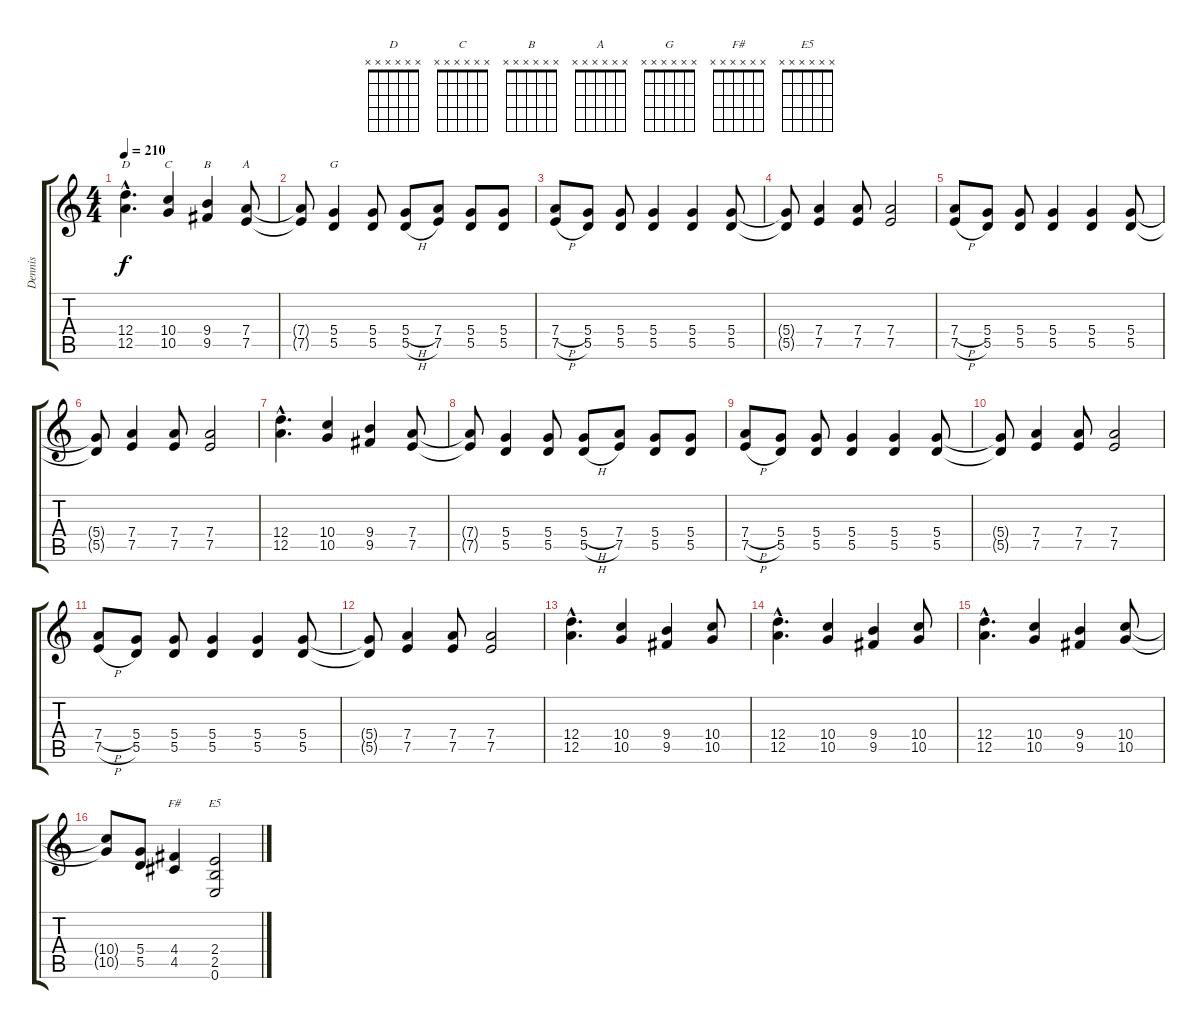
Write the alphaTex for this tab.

\track ("Dennis" "Dennis") {instrument distortionguitar}
\staff {score tabs}
\tuning (E4 B3 G3 D3 A2 E2) {hide}
\chord ("D" x x x x x x) {firstfret 0}
\chord ("C" x x x x x x) {firstfret 0}
\chord ("B" x x x x x x) {firstfret 0}
\chord ("A" x x x x x x) {firstfret 0}
\chord ("G" x x x x x x) {firstfret 0}
\chord ("F#" x x x x x x) {firstfret 0}
\chord ("E5" x x x x x x) {firstfret 0}
\ts (4 4)
\tempo 210
\clef g2
\ks c
(12.4{hac} 12.5{hac}).4{d ch "D" dy f instrument distortionguitar} (10.4 10.5).4{ch "C"} (9.4 9.5).4{ch "B"} (7.4 7.5).8{ch "A"} |
(7.4{t} 7.5{t}).8 (5.4 5.5).4{ch "G"} (5.4 5.5).8 (5.4{h} 5.5{h}).8 (7.4 7.5).8 (5.4 5.5).8 (5.4 5.5).8 |
(7.4{h} 7.5{h}).8 (5.4 5.5).8 (5.4 5.5).8 (5.4 5.5).4 (5.4 5.5).4 (5.4 5.5).8 |
(5.4{t} 5.5{t}).8 (7.4 7.5).4 (7.4 7.5).8 (7.4 7.5).2 |
(7.4{h} 7.5{h}).8 (5.4 5.5).8 (5.4 5.5).8 (5.4 5.5).4 (5.4 5.5).4 (5.4 5.5).8 |
(5.4{t} 5.5{t}).8 (7.4 7.5).4 (7.4 7.5).8 (7.4 7.5).2 |
(12.4{hac} 12.5{hac}).4{d} (10.4 10.5).4 (9.4 9.5).4 (7.4 7.5).8 |
(7.4{t} 7.5{t}).8 (5.4 5.5).4 (5.4 5.5).8 (5.4{h} 5.5{h}).8 (7.4 7.5).8 (5.4 5.5).8 (5.4 5.5).8 |
(7.4{h} 7.5{h}).8 (5.4 5.5).8 (5.4 5.5).8 (5.4 5.5).4 (5.4 5.5).4 (5.4 5.5).8 |
(5.4{t} 5.5{t}).8 (7.4 7.5).4 (7.4 7.5).8 (7.4 7.5).2 |
(7.4{h} 7.5{h}).8 (5.4 5.5).8 (5.4 5.5).8 (5.4 5.5).4 (5.4 5.5).4 (5.4 5.5).8 |
(5.4{t} 5.5{t}).8 (7.4 7.5).4 (7.4 7.5).8 (7.4 7.5).2 |
(12.4{hac} 12.5{hac}).4{d} (10.4 10.5).4 (9.4 9.5).4 (10.4 10.5).8 |
(12.4{hac} 12.5{hac}).4{d} (10.4 10.5).4 (9.4 9.5).4 (10.4 10.5).8 |
(12.4{hac} 12.5{hac}).4{d} (10.4 10.5).4 (9.4 9.5).4 (10.4 10.5).8 |
(10.4{t} 10.5{t}).8 (5.4 5.5).8 (4.4 4.5).4{ch "F#"} (2.4 2.5 0.6).2{ch "E5"}
